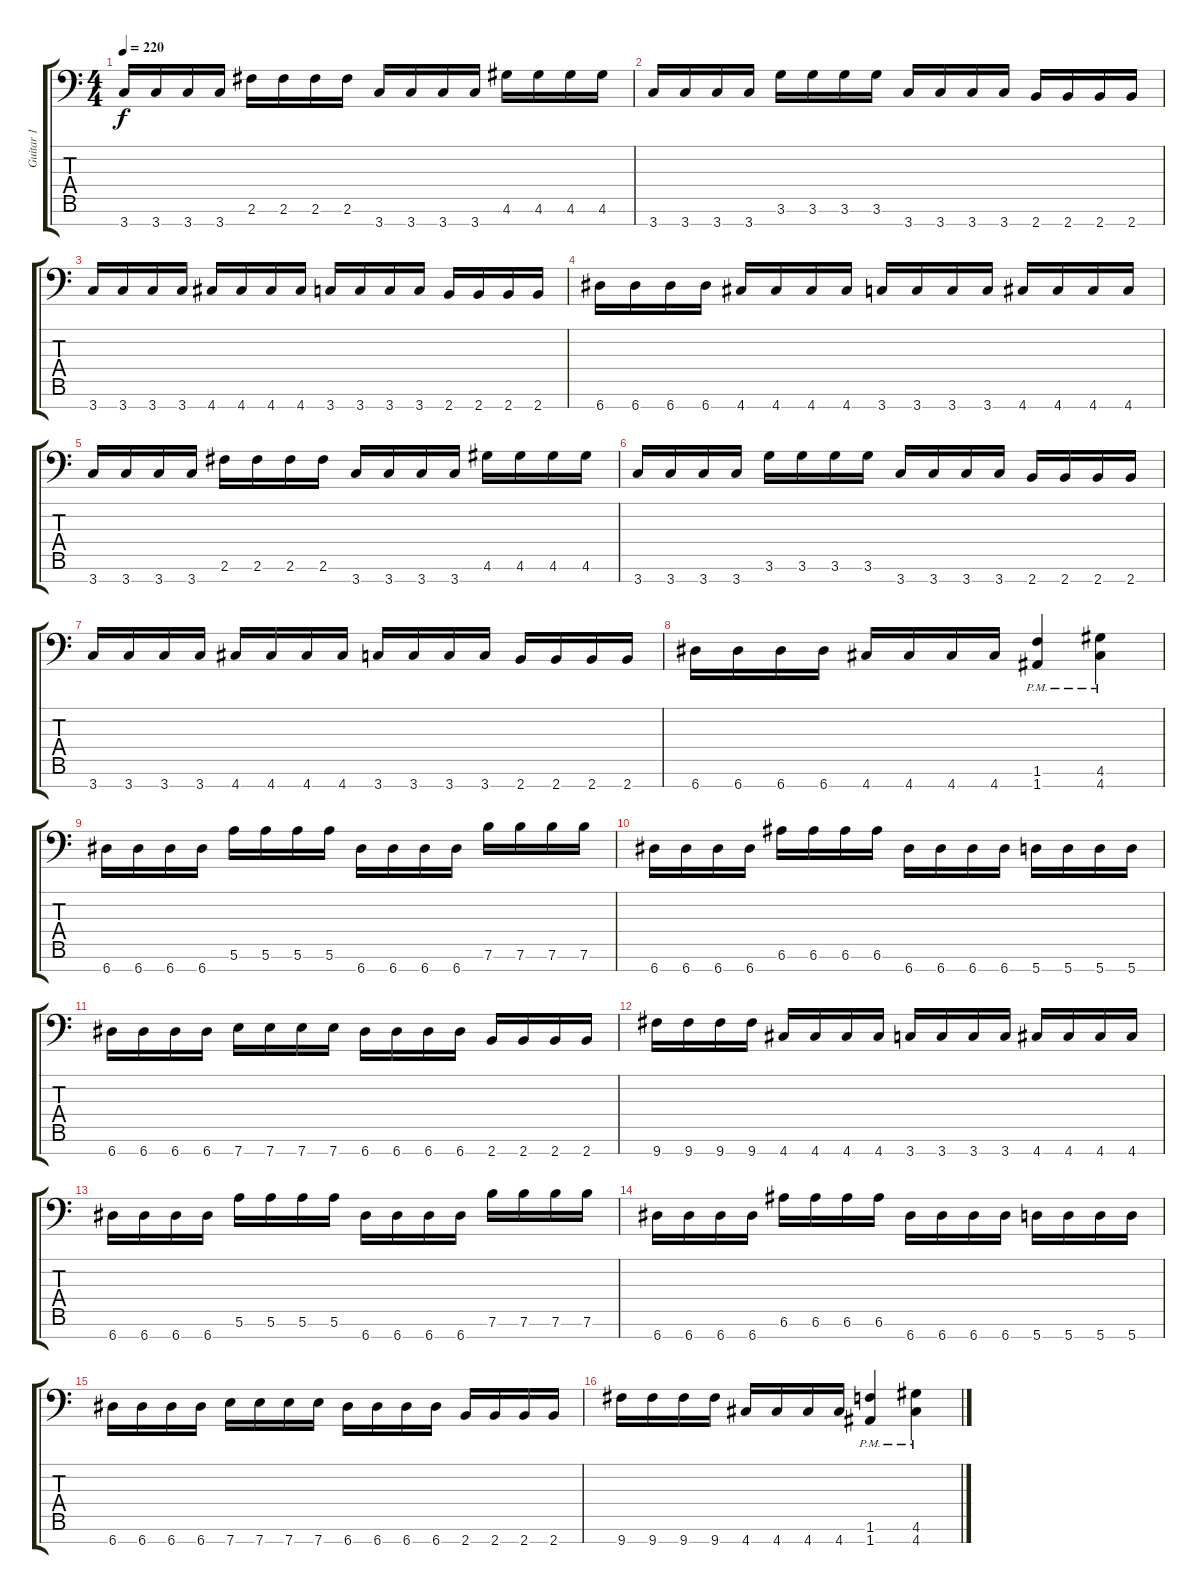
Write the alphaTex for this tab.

\track ("Guitar 1" "Guitar 1") {instrument distortionguitar}
\staff {score tabs}
\tuning (E4 B3 G3 D3 A2 E2 A1) {hide}
\ts (4 4)
\tempo 220
\clef f4
\ks c
3.7.16{dy f} 3.7.16 3.7.16 3.7.16 2.6.16 2.6.16 2.6.16 2.6.16 3.7.16 3.7.16 3.7.16 3.7.16 4.6.16 4.6.16 4.6.16 4.6.16 |
3.7.16 3.7.16 3.7.16 3.7.16 3.6.16 3.6.16 3.6.16 3.6.16 3.7.16 3.7.16 3.7.16 3.7.16 2.7.16 2.7.16 2.7.16 2.7.16 |
3.7.16 3.7.16 3.7.16 3.7.16 4.7.16 4.7.16 4.7.16 4.7.16 3.7.16 3.7.16 3.7.16 3.7.16 2.7.16 2.7.16 2.7.16 2.7.16 |
6.7.16 6.7.16 6.7.16 6.7.16 4.7.16 4.7.16 4.7.16 4.7.16 3.7.16 3.7.16 3.7.16 3.7.16 4.7.16 4.7.16 4.7.16 4.7.16 |
3.7.16 3.7.16 3.7.16 3.7.16 2.6.16 2.6.16 2.6.16 2.6.16 3.7.16 3.7.16 3.7.16 3.7.16 4.6.16 4.6.16 4.6.16 4.6.16 |
3.7.16 3.7.16 3.7.16 3.7.16 3.6.16 3.6.16 3.6.16 3.6.16 3.7.16 3.7.16 3.7.16 3.7.16 2.7.16 2.7.16 2.7.16 2.7.16 |
3.7.16 3.7.16 3.7.16 3.7.16 4.7.16 4.7.16 4.7.16 4.7.16 3.7.16 3.7.16 3.7.16 3.7.16 2.7.16 2.7.16 2.7.16 2.7.16 |
6.7.16 6.7.16 6.7.16 6.7.16 4.7.16 4.7.16 4.7.16 4.7.16 (1.6{pm} 1.7{pm}).4 (4.6{pm} 4.7{pm}).4 |
6.7.16 6.7.16 6.7.16 6.7.16 5.6.16 5.6.16 5.6.16 5.6.16 6.7.16 6.7.16 6.7.16 6.7.16 7.6.16 7.6.16 7.6.16 7.6.16 |
6.7.16 6.7.16 6.7.16 6.7.16 6.6.16 6.6.16 6.6.16 6.6.16 6.7.16 6.7.16 6.7.16 6.7.16 5.7.16 5.7.16 5.7.16 5.7.16 |
6.7.16 6.7.16 6.7.16 6.7.16 7.7.16 7.7.16 7.7.16 7.7.16 6.7.16 6.7.16 6.7.16 6.7.16 2.7.16 2.7.16 2.7.16 2.7.16 |
9.7.16 9.7.16 9.7.16 9.7.16 4.7.16 4.7.16 4.7.16 4.7.16 3.7.16 3.7.16 3.7.16 3.7.16 4.7.16 4.7.16 4.7.16 4.7.16 |
6.7.16 6.7.16 6.7.16 6.7.16 5.6.16 5.6.16 5.6.16 5.6.16 6.7.16 6.7.16 6.7.16 6.7.16 7.6.16 7.6.16 7.6.16 7.6.16 |
6.7.16 6.7.16 6.7.16 6.7.16 6.6.16 6.6.16 6.6.16 6.6.16 6.7.16 6.7.16 6.7.16 6.7.16 5.7.16 5.7.16 5.7.16 5.7.16 |
6.7.16 6.7.16 6.7.16 6.7.16 7.7.16 7.7.16 7.7.16 7.7.16 6.7.16 6.7.16 6.7.16 6.7.16 2.7.16 2.7.16 2.7.16 2.7.16 |
9.7.16 9.7.16 9.7.16 9.7.16 4.7.16 4.7.16 4.7.16 4.7.16 (1.6{pm} 1.7{pm}).4 (4.6{pm} 4.7{pm}).4
